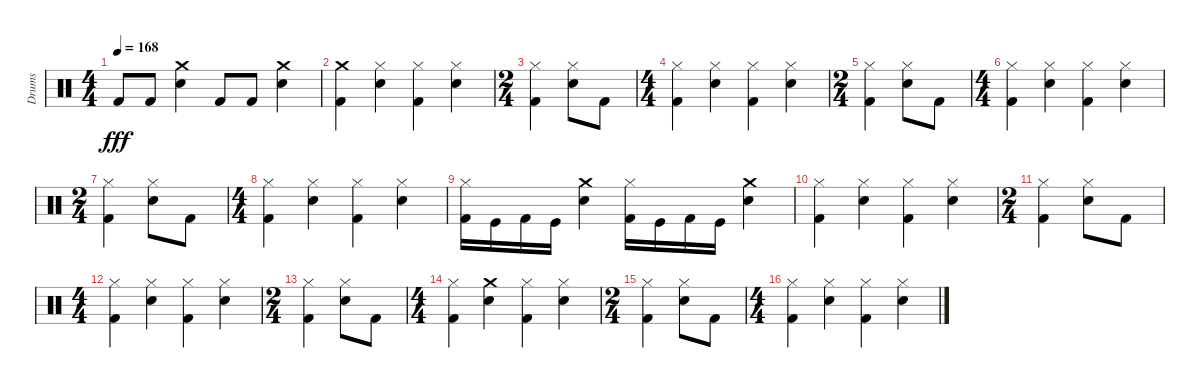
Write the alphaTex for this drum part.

\track ("Drums" "Drums") {instrument percussion}
\staff {score}
\articulation defaults
\ts (4 4)
\tempo 168
\clef neutral
\ks c "Kick (hit) 2".8{dy fff} "Kick (hit) 2".8
("Crash medium (hit)" "Snare (hit) 2").4 "Kick (hit) 2".8 "Kick (hit) 2".8 ("Crash medium (hit)" "Snare (hit) 2").4 |
("Kick (hit) 2" "Crash medium (hit)").4 ("Hi-Hat (closed)" "Snare (hit) 2").4 ("Hi-Hat (closed)" "Kick (hit) 2").4 ("Snare (hit) 2" "Hi-Hat (closed)").4 |
\ts (2 4)
("Hi-Hat (closed)" "Kick (hit) 2").4 ("Snare (hit) 2" "Hi-Hat (closed)").8 "Kick (hit) 2".8 |
\ts (4 4)
("Kick (hit) 2" "Hi-Hat (closed)").4 ("Snare (hit) 2" "Hi-Hat (closed)").4 ("Kick (hit) 2" "Hi-Hat (closed)").4 ("Snare (hit) 2" "Hi-Hat (closed)").4 |
\ts (2 4)
("Hi-Hat (closed)" "Kick (hit) 2").4 ("Snare (hit) 2" "Hi-Hat (closed)").8 "Kick (hit) 2".8 |
\ts (4 4)
("Kick (hit) 2" "Hi-Hat (closed)").4 ("Snare (hit) 2" "Hi-Hat (closed)").4 ("Kick (hit) 2" "Hi-Hat (closed)").4 ("Snare (hit) 2" "Hi-Hat (closed)").4 |
\ts (2 4)
("Hi-Hat (closed)" "Kick (hit) 2").4 ("Snare (hit) 2" "Hi-Hat (closed)").8 "Kick (hit) 2".8 |
\ts (4 4)
("Kick (hit) 2" "Hi-Hat (closed)").4 ("Snare (hit) 2" "Hi-Hat (closed)").4 ("Kick (hit) 2" "Hi-Hat (closed)").4 ("Snare (hit) 2" "Hi-Hat (closed)").4 |
("Hi-Hat (closed)" "Kick (hit) 2").16 "Kick (hit)".16 "Kick (hit) 2".16 "Kick (hit)".16 ("Crash medium (hit)" "Snare (hit) 2").4 ("Hi-Hat (closed)" "Kick (hit) 2").16 "Kick (hit)".16 "Kick (hit) 2".16 "Kick (hit)".16 ("Crash medium (hit)" "Snare (hit) 2").4 |
("Kick (hit) 2" "Hi-Hat (closed)").4 ("Snare (hit) 2" "Hi-Hat (closed)").4 ("Kick (hit) 2" "Hi-Hat (closed)").4 ("Snare (hit) 2" "Hi-Hat (closed)").4 |
\ts (2 4)
("Hi-Hat (closed)" "Kick (hit) 2").4 ("Snare (hit) 2" "Hi-Hat (closed)").8 "Kick (hit) 2".8 |
\ts (4 4)
("Kick (hit) 2" "Hi-Hat (closed)").4 ("Snare (hit) 2" "Hi-Hat (closed)").4 ("Kick (hit) 2" "Hi-Hat (closed)").4 ("Snare (hit) 2" "Hi-Hat (closed)").4 |
\ts (2 4)
("Hi-Hat (closed)" "Kick (hit) 2").4 ("Snare (hit) 2" "Hi-Hat (closed)").8 "Kick (hit) 2".8 |
\ts (4 4)
("Kick (hit) 2" "Hi-Hat (closed)").4 ("Crash medium (hit)" "Snare (hit) 2").4 ("Kick (hit) 2" "Hi-Hat (closed)").4 ("Snare (hit) 2" "Hi-Hat (closed)").4 |
\ts (2 4)
("Hi-Hat (closed)" "Kick (hit) 2").4 ("Snare (hit) 2" "Hi-Hat (closed)").8 "Kick (hit) 2".8 |
\ts (4 4)
("Kick (hit) 2" "Hi-Hat (closed)").4 ("Snare (hit) 2" "Hi-Hat (closed)").4 ("Kick (hit) 2" "Hi-Hat (closed)").4 ("Snare (hit) 2" "Hi-Hat (closed)").4
